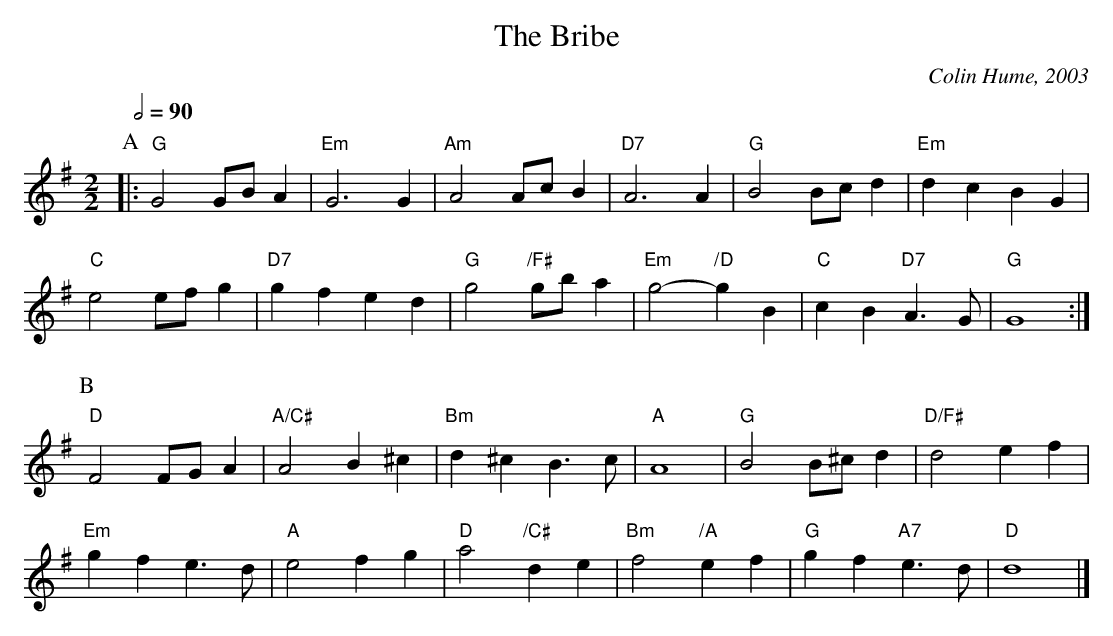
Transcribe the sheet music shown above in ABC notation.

X:1
T:The Bribe
C:Colin Hume, 2003
M:2/2
L:1/4
Q:1/2=90
K:G
P:A
|: "G"G2 G/B/A | "Em"G3 G | "Am"A2 A/c/B | "D7"A3 A | "G"B2 B/c/d | "Em"dc BG |
"C"e2 e/f/g | "D7"gf ed | "G"g2 "/F#"g/b/a | "Em"g2- "/D"gB | "C"cB "D7"A3/G/ | "G"G4 :|
P:B
"D"F2 F/G/A | "A/C#"A2 B^c | "Bm"d^c B3/c/ | "A"A4 | "G"B2 B/^c/d | "D/F#"d2 ef |
"Em"gf e3/d/ | "A"e2 fg | "D"a2 "/C#"de | "Bm"f2 "/A"ef | "G"gf "A7"e3/d/ | "D"d4 |]
